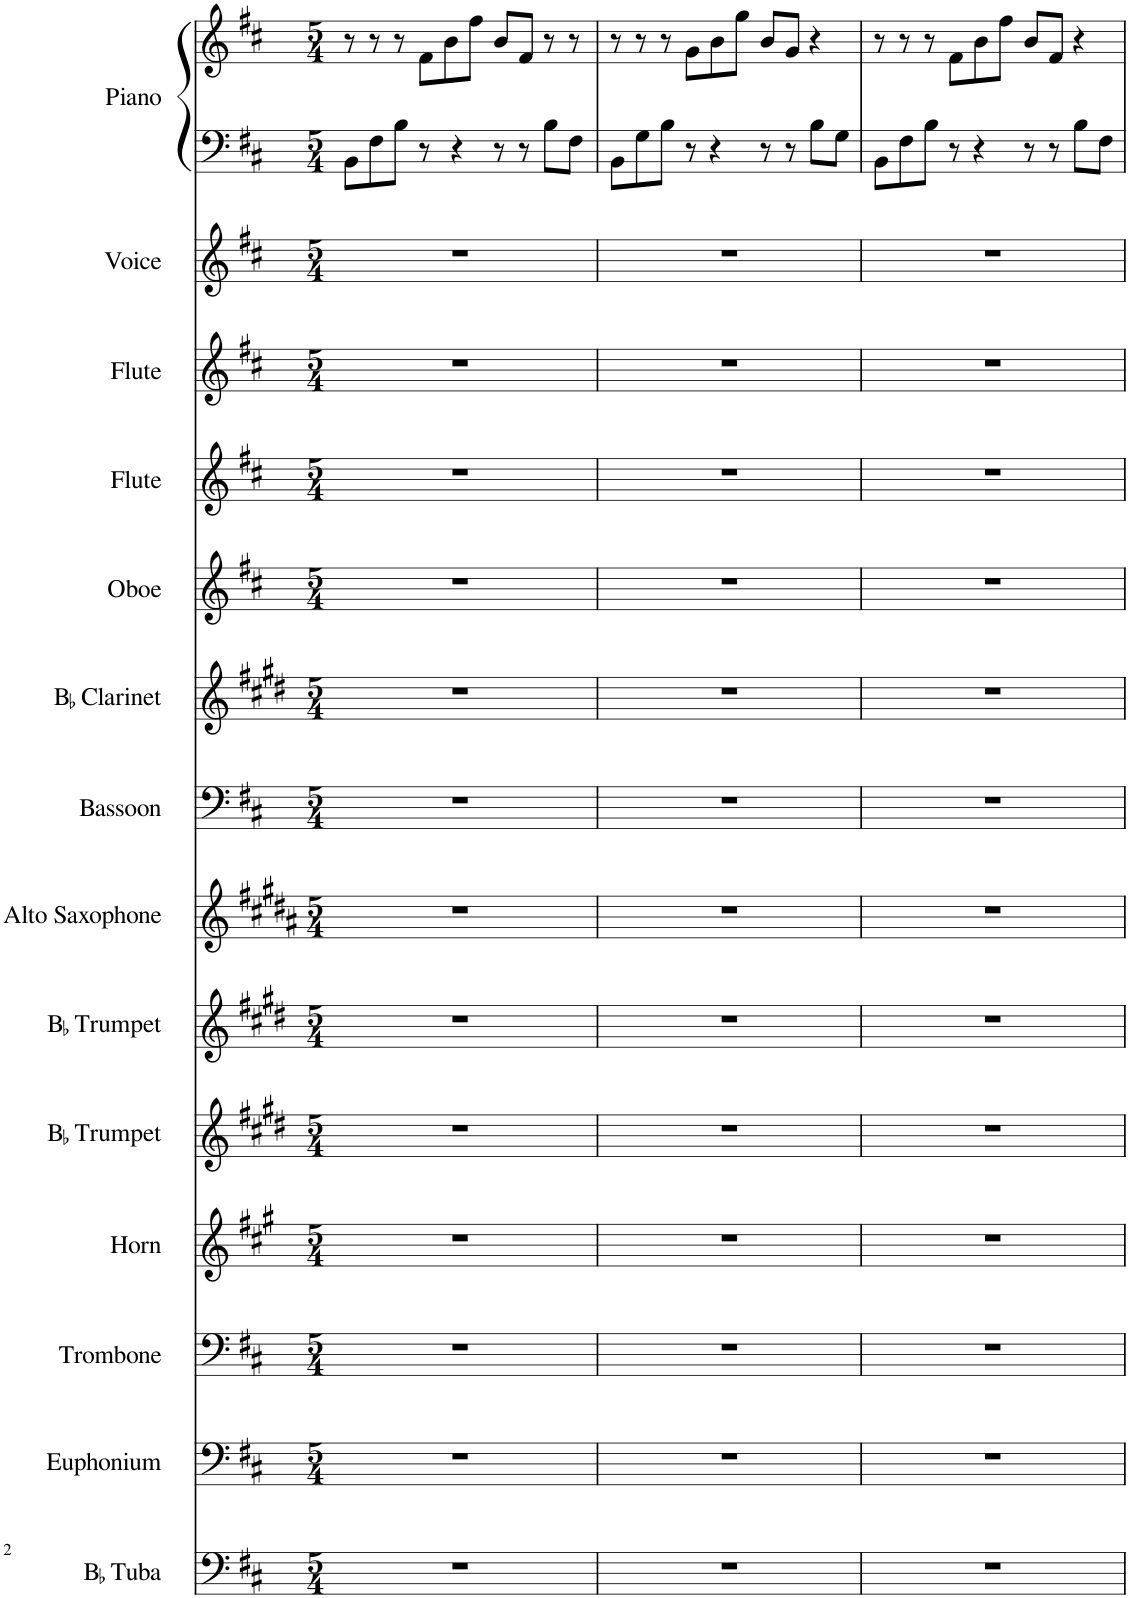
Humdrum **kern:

**kern	**kern	**kern	**kern	**kern	**kern	**kern	**kern	**kern	**kern	**kern	**kern	**kern	**kern	**kern
*part14	*part13	*part12	*part11	*part10	*part9	*part8	*part7	*part6	*part5	*part4	*part3	*part2	*part1	*part1
*staff15	*staff14	*staff13	*staff12	*staff11	*staff10	*staff9	*staff8	*staff7	*staff6	*staff5	*staff4	*staff3	*staff2	*staff1
*I"BaccidentalFlat Tuba	*I"Euphonium	*I"Trombone	*I"Horn	*I"BaccidentalFlat Trumpet	*I"BaccidentalFlat Trumpet	*I"Alto Saxophone	*I"Bassoon	*I"BaccidentalFlat Clarinet	*I"Oboe	*I"Flute	*I"Flute	*I"Voice	*I"Piano	*
*I'BaccidentalFlat Tu.	*I'Eu.	*I'Trb.	*I'Hn.	*I'BaccidentalFlat Tpt.	*I'BaccidentalFlat Tpt.	*I'A. Sax.	*I'Bsn.	*I'BaccidentalFlat Cl.	*I'Ob.	*I'Fl.	*I'Fl.	*I'Vo.	*I'Pno.	*
*clefF4	*clefF4	*clefF4	*clefG2	*clefG2	*clefG2	*clefG2	*clefF4	*clefG2	*clefG2	*clefG2	*clefG2	*clefG2	*clefF4	*clefG2
*	*	*	*Trd4c7	*Trd1c2	*Trd1c2	*Trd5c9	*	*Trd1c2	*	*	*	*	*	*
*k[f#c#]	*k[f#c#]	*k[f#c#]	*k[f#c#g#]	*k[f#c#g#d#]	*k[f#c#g#d#]	*k[f#c#g#d#a#]	*k[f#c#]	*k[f#c#g#d#]	*k[f#c#]	*k[f#c#]	*k[f#c#]	*k[f#c#]	*k[f#c#]	*k[f#c#]
*M5/4	*M5/4	*M5/4	*M5/4	*M5/4	*M5/4	*M5/4	*M5/4	*M5/4	*M5/4	*M5/4	*M5/4	*M5/4	*M5/4	*M5/4
=1	=1	=1	=1	=1	=1	=1	=1	=1	=1	=1	=1	=1	=1	=1
4%5r	4%5r	4%5r	4%5r	4%5r	4%5r	4%5r	4%5r	4%5r	4%5r	4%5r	4%5r	4%5r	8BB\L	8r
.	.	.	.	.	.	.	.	.	.	.	.	.	8F#\	8r
.	.	.	.	.	.	.	.	.	.	.	.	.	8B\J	8r
.	.	.	.	.	.	.	.	.	.	.	.	.	8r	8f#\L
.	.	.	.	.	.	.	.	.	.	.	.	.	4r	8b\
.	.	.	.	.	.	.	.	.	.	.	.	.	.	8ff#\J
.	.	.	.	.	.	.	.	.	.	.	.	.	8r	8b/L
.	.	.	.	.	.	.	.	.	.	.	.	.	8r	8f#/J
.	.	.	.	.	.	.	.	.	.	.	.	.	8B\L	8r
.	.	.	.	.	.	.	.	.	.	.	.	.	8F#\J	8r
=2	=2	=2	=2	=2	=2	=2	=2	=2	=2	=2	=2	=2	=2	=2
4%5r	4%5r	4%5r	4%5r	4%5r	4%5r	4%5r	4%5r	4%5r	4%5r	4%5r	4%5r	4%5r	8BB\L	8r
.	.	.	.	.	.	.	.	.	.	.	.	.	8G\	8r
.	.	.	.	.	.	.	.	.	.	.	.	.	8B\J	8r
.	.	.	.	.	.	.	.	.	.	.	.	.	8r	8g\L
.	.	.	.	.	.	.	.	.	.	.	.	.	4r	8b\
.	.	.	.	.	.	.	.	.	.	.	.	.	.	8gg\J
.	.	.	.	.	.	.	.	.	.	.	.	.	8r	8b/L
.	.	.	.	.	.	.	.	.	.	.	.	.	8r	8g/J
.	.	.	.	.	.	.	.	.	.	.	.	.	8B\L	4r
.	.	.	.	.	.	.	.	.	.	.	.	.	8G\J	.
=3	=3	=3	=3	=3	=3	=3	=3	=3	=3	=3	=3	=3	=3	=3
4%5r	4%5r	4%5r	4%5r	4%5r	4%5r	4%5r	4%5r	4%5r	4%5r	4%5r	4%5r	4%5r	8BB\L	8r
.	.	.	.	.	.	.	.	.	.	.	.	.	8F#\	8r
.	.	.	.	.	.	.	.	.	.	.	.	.	8B\J	8r
.	.	.	.	.	.	.	.	.	.	.	.	.	8r	8f#\L
.	.	.	.	.	.	.	.	.	.	.	.	.	4r	8b\
.	.	.	.	.	.	.	.	.	.	.	.	.	.	8ff#\J
.	.	.	.	.	.	.	.	.	.	.	.	.	8r	8b/L
.	.	.	.	.	.	.	.	.	.	.	.	.	8r	8f#/J
.	.	.	.	.	.	.	.	.	.	.	.	.	8B\L	4r
.	.	.	.	.	.	.	.	.	.	.	.	.	8F#\J	.
=	=	=	=	=	=	=	=	=	=	=	=	=	=	=
*-	*-	*-	*-	*-	*-	*-	*-	*-	*-	*-	*-	*-	*-	*-
